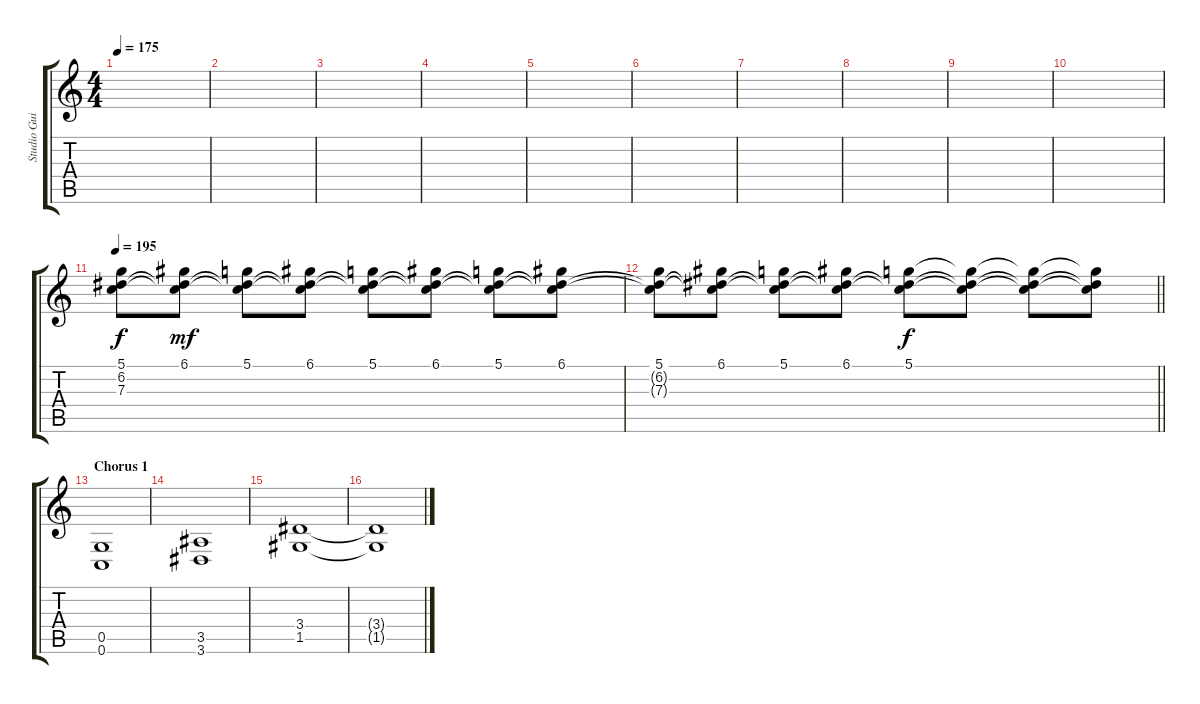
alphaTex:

\track ("Studio Guitar" "Studio Gui") {instrument distortionguitar}
\staff {score tabs}
\tuning (D4 A3 F3 C3 G2 C2) {hide}
\ts (4 4)
\tempo 175
\clef g2
\ks c
|
|
|
|
|
|
|
|
|
|
\tempo 195
(5.1 6.2 7.3).8 (6.1 6.2{t} 7.3{t}).8{dy mf} (5.1 6.2{t} 7.3{t}).8 (6.1 6.2{t} 7.3{t}).8 (5.1 6.2{t} 7.3{t}).8 (6.1 6.2{t} 7.3{t}).8 (5.1 6.2{t} 7.3{t}).8 (6.1 6.2{t} 7.3{t}).8 |
\barLineRight lightlight
(5.1 6.2{t} 7.3{t}).8 (6.1 6.2{t} 7.3{t}).8 (5.1 6.2{t} 7.3{t}).8 (6.1 6.2{t} 7.3{t}).8 (5.1 6.2{t} 7.3{t}).8{dy f} (5.1{t} 6.2{t} 7.3{t}).8 (5.1{t} 6.2{t} 7.3{t}).8 (5.1{t} 6.2{t} 7.3{t}).8 |
\section ("" "Chorus 1")
(0.5 0.6).1{volume 13 balance 4} |
(3.5 3.6).1 |
(3.4 1.5).1 |
(3.4{t} 1.5{t}).1
